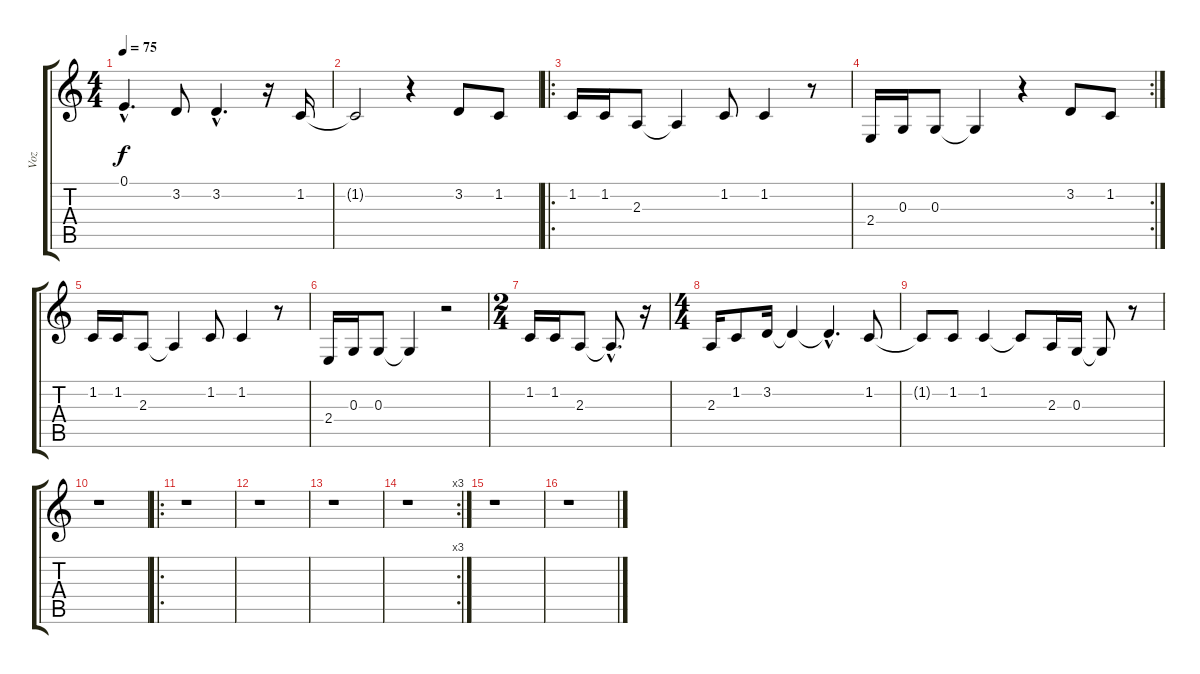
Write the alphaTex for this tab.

\track ("Voz" "Voz") {instrument drawbarorgan}
\staff {score tabs}
\tuning (E4 B3 G3 D3 A2 E2) {hide}
\ts (4 4)
\tempo 75
\clef g2
\ks c
0.1{hac t}.4{d dy f} 3.2.8 3.2{hac}.4{d} r.16 1.2.16 |
1.2{t}.2 r.4 3.2.8 1.2.8 |
\ro
1.2.16 1.2.16 2.3.8 2.3{t}.4 1.2.8 1.2.4 r.8 |
\rc 2
2.4.16 0.3.16 0.3.8 0.3{t}.4 r.4 3.2.8 1.2.8 |
1.2.16 1.2.16 2.3.8 2.3{t}.4 1.2.8 1.2.4 r.8 |
2.4.16 0.3.16 0.3.8 0.3{t}.4 r.2 |
\ts (2 4)
1.2.16 1.2.16 2.3.8 2.3{hac t}.8{d} r.16 |
\ts (4 4)
2.3.16 1.2.8 3.2.16 3.2{t}.4 3.2{hac t}.4{d} 1.2.8 |
1.2{t}.8 1.2.8 1.2.4 1.2{t}.8 2.3.16 0.3.16 0.3{t}.8 r.8 |
r.1 |
\ro
r.1 |
r.1 |
r.1 |
\rc 3
r.1 |
r.1 |
r.1
